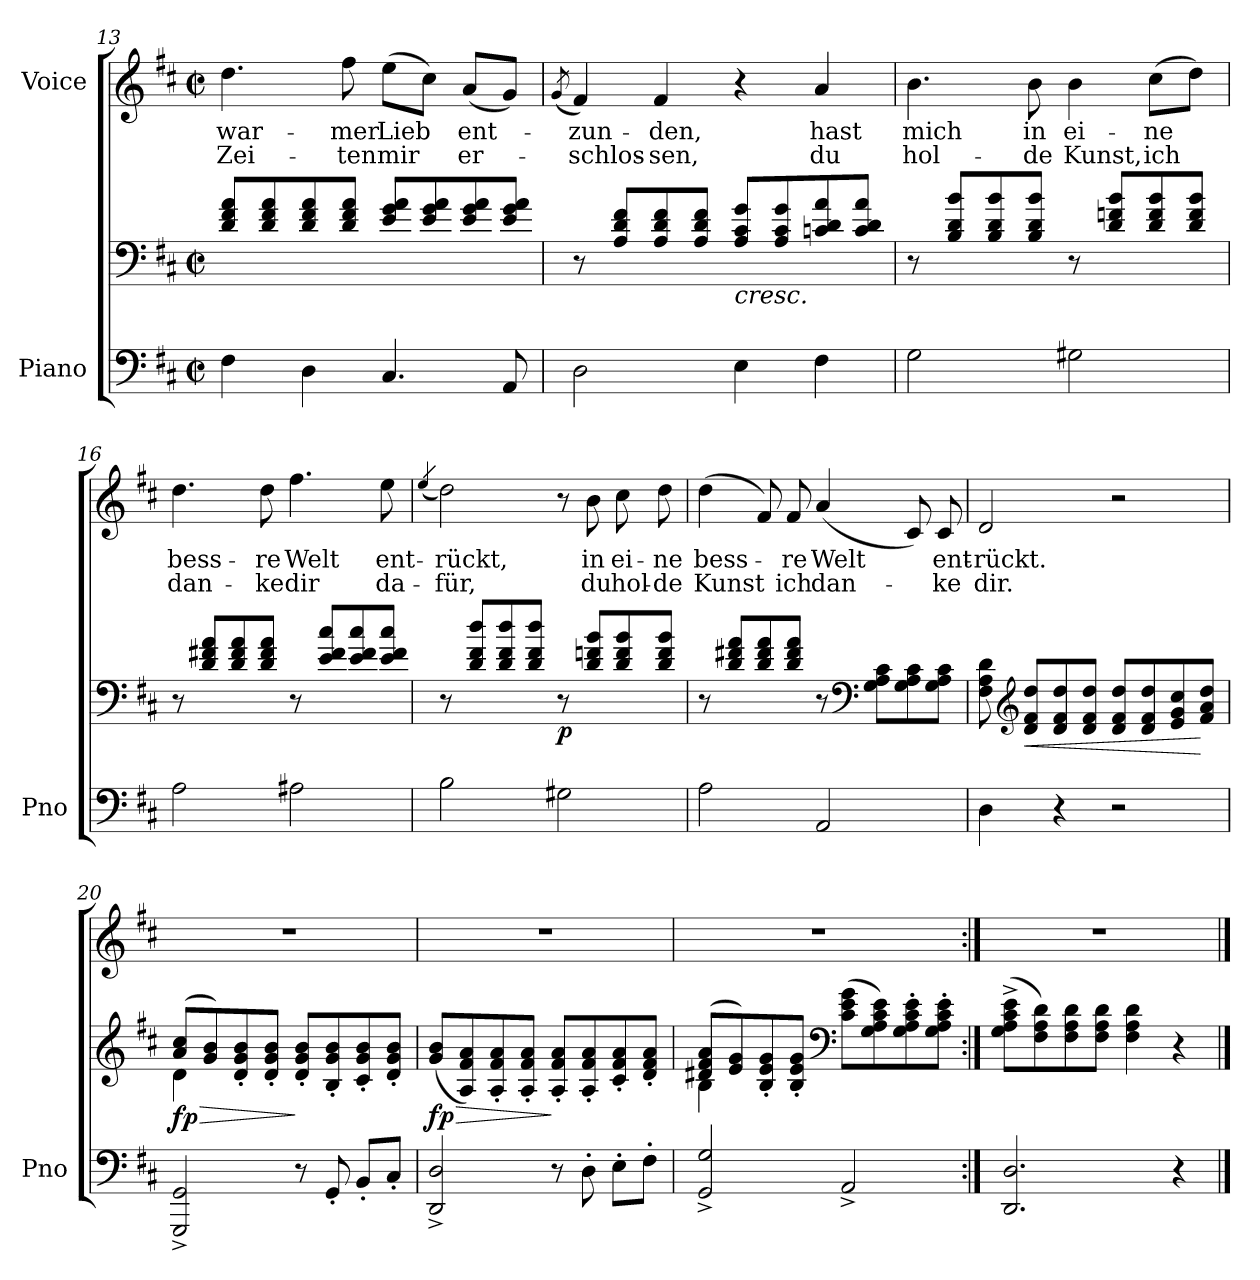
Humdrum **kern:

**kern	**kern	**dynam	**kern	**text	**text
*part2	*part2	*part2	*part1	*part1	*part1
*staff3	*staff2	*staff2/3	*staff1	*staff1	*staff1
*I"Piano	*	*	*I"Voice	*	*
*I'Pno	*	*	*	*	*
*clefF4	*clefF4	*	*clefG2	*	*
*k[f#c#]	*k[f#c#]	*	*k[f#c#]	*	*
*M2/2	*M2/2	*	*M2/2	*	*
*met(c|)	*met(c|)	*	*met(c|)	*	*
=13	=13	=13	=13	=13	=13
4F#\	8d/ 8f#/ 8a/L	.	4.dd\	war-	Zei-
.	8d/ 8f#/ 8a/	.	.	.	.
4D\	8d/ 8f#/ 8a/	.	.	.	.
.	8d/ 8f#/ 8a/J	.	8ff#\	mer	-ten
4.C#/	8e/ 8g/ 8a/L	.	(8ee\L	Lieb	mir
.	8e/ 8g/ 8a/	.	8cc#\J)	.	.
.	8e/ 8g/ 8a/	.	(8a/L	-ent-	er-
8AA/	8e/ 8g/ 8a/J	.	8g/J)	.	.
=14	=14	=14	=14	=14	=14
.	.	.	(8qg/	.	.
2D\	8r	.	4f#/)	-zun-	-schlos-
.	8A/ 8d/ 8f#/L	.	.	.	.
.	8A/ 8d/ 8f#/	.	4f#/	-den,	-sen,
.	8A/ 8d/ 8f#/J	.	.	.	.
!	!LO:TX:b:i:t=cresc.	!	!	!	!
4E\	8A/ 8c#/ 8g/L	.	4r	.	.
.	8A/ 8c#/ 8g/	.	.	.	.
4F#\	8cn/ 8d/ 8a/	.	4a/	hast	du
.	8c/ 8d/ 8a/J	.	.	.	.
=15	=15	=15	=15	=15	=15
2G\	8r	.	4.b\	-mich	hol-
.	8B/ 8d/ 8b/L	.	.	.	.
.	8B/ 8d/ 8b/	.	.	.	.
.	8B/ 8d/ 8b/J	.	8b\	in	-de
2G#X\	8r	.	4b\	ei-	Kunst,
.	8d/ 8fn/ 8b/L	.	.	.	.
.	8d/ 8f/ 8b/	.	(8cc#\L	ne	ich
.	8d/ 8f/ 8b/J	.	8dd\J)	.	.
=16	=16	=16	=16	=16	=16
2A\	8r	.	4.dd\	-bess-	dan-
.	8d/ 8f#X/ 8a/L	.	.	.	.
.	8d/ 8f#/ 8a/	.	.	.	.
.	8d/ 8f#/ 8a/J	.	8dd\	re	-ke
2A#X\	8r	.	4.ff#\	Welt	dir
.	8e/ 8f#/ 8cc#/L	.	.	.	.
.	8e/ 8f#/ 8cc#/	.	.	.	.
.	8e/ 8f#/ 8cc#/J	.	8ee\	-ent-	da-
=17	=17	=17	=17	=17	=17
.	.	.	(4qee/	.	.
2B\	8r	.	2dd\)	-rückt,	-für,
.	8d/ 8f#/ 8dd/L	.	.	.	.
.	8d/ 8f#/ 8dd/	.	.	.	.
.	8d/ 8f#/ 8dd/J	.	.	.	.
!	!	!LO:DY:b	!	!	!
2G#X\	8r	p	8r	.	.
.	8d/ 8fn/ 8b/L	.	8b\	in	du
.	8d/ 8f/ 8b/	.	8cc#\	-ei-	hol-
.	8d/ 8f/ 8b/J	.	8dd\	ne	-de
=18	=18	=18	=18	=18	=18
2A\	8r	.	(4dd\	bess-	Kunst
.	8d/ 8f#X/ 8a/L	.	.	.	.
.	8d/ 8f#/ 8a/	.	8f#/)	.	.
.	8d/ 8f#/ 8a/J	.	8f#/	re	ich
2AA/	8r	.	(4a/	-Welt	dan-
*	*clefF4	*	*	*	*
.	8G\ 8A\ 8c#\L	.	.	.	.
.	8G\ 8A\ 8c#\	.	8c#/)	.	.
.	8G\ 8A\ 8c#\J	.	8c#/	ent-	-ke
=19	=19	=19	=19	=19	=19
4D\	8F#\ 8A\ 8d\	.	2d/	rückt.	dir.
*	*clefG2	*	*	*	*
!	!	!LO:HP:b	!	!	!
.	8d/ 8f#/ 8dd/L	<	.	.	.
4r	8d/ 8f#/ 8dd/	.	.	.	.
.	8d/ 8f#/ 8dd/J	.	.	.	.
2r	8d/ 8f#/ 8dd/L	.	2r	.	.
.	8d/ 8f#/ 8dd/	.	.	.	.
.	8e/ 8g/ 8cc#/	.	.	.	.
.	8f#/ 8a/ 8dd/J	[	.	.	.
=20	=20	=20	=20	=20	=20
!	!	!LO:HP:b	!	!	!
*	*^	*	*	*	*
!	!	!	!LO:DY:n=1:b	!	!	!
2GGG/^ 2GG/^	(8a/ 8cc#/L	4d\	> fp	1r	.	.
.	8g/ 8b/)	.	.	.	.	.
.	8d/' 8g/' 8b/'	2.ryy	.	.	.	.
.	8d/' 8g/' 8b/'J	.	.	.	.	.
8r	8d/' 8g/' 8b/'L	.	]	.	.	.
8GG'/	8B/' 8g/' 8b/'	.	.	.	.	.
8BB'/L	8c#/' 8g/' 8b/'	.	.	.	.	.
8C#'/J	8d/' 8g/' 8b/'J	.	.	.	.	.
*	*v	*v	*	*	*	*
=21	=21	=21	=21	=21	=21
!	!	!LO:HP:b	!	!	!
!	!	!LO:DY:n=1:b	!	!	!
2DD/^ 2D/^	(>8g/ 8b/L	> fp	1r	.	.
.	8A/ 8f#/ 8a/)	.	.	.	.
.	8A/'> 8f#/'> 8a/'>	.	.	.	.
.	8A/'> 8f#/'> 8a/'>J	.	.	.	.
8r	8A/'> 8f#/'> 8a/'>L	]	.	.	.
8D'\	8A/'> 8f#/'> 8a/'>	.	.	.	.
8E'\L	8c#/'> 8f#/'> 8a/'>	.	.	.	.
8F#'\J	8d/'> 8f#/'> 8a/'>J	.	.	.	.
=22	=22	=22	=22	=22	=22
*	*^	*	*	*	*
2GG/^ 2G/^	(8d#X/ 8f#/ 8a/L	4B\	.	1r	.	.
.	8e/ 8g/)	.	.	.	.	.
.	8B/' 8e/' 8g/'	2.ryy	.	.	.	.
.	8B/' 8e/' 8g/'J	.	.	.	.	.
*	*clefF4	*	*	*	*	*
2AA^/	(8c#\ 8e\ 8g\L	.	.	.	.	.
.	8G\ 8A\ 8c#\ 8e\)	.	.	.	.	.
.	8G\' 8A\' 8c#\' 8e\'	.	.	.	.	.
.	8G\' 8A\' 8c#\' 8e\'J	.	.	.	.	.
*	*v	*v	*	*	*	*
=23:|!	=23:|!	=23:|!	=23:|!	=23:|!	=23:|!
2.DD/ 2.D/	(8G\^ 8A\^ 8c#\^ 8e\^L	.	1r	.	.
.	8F#\ 8A\ 8d\)	.	.	.	.
.	8F#\ 8A\ 8d\	.	.	.	.
.	8F#\ 8A\ 8d\J	.	.	.	.
.	4F#\ 4A\ 4d\	.	.	.	.
4r	4r	.	.	.	.
==	==	==	==	==	==
*-	*-	*-	*-	*-	*-
